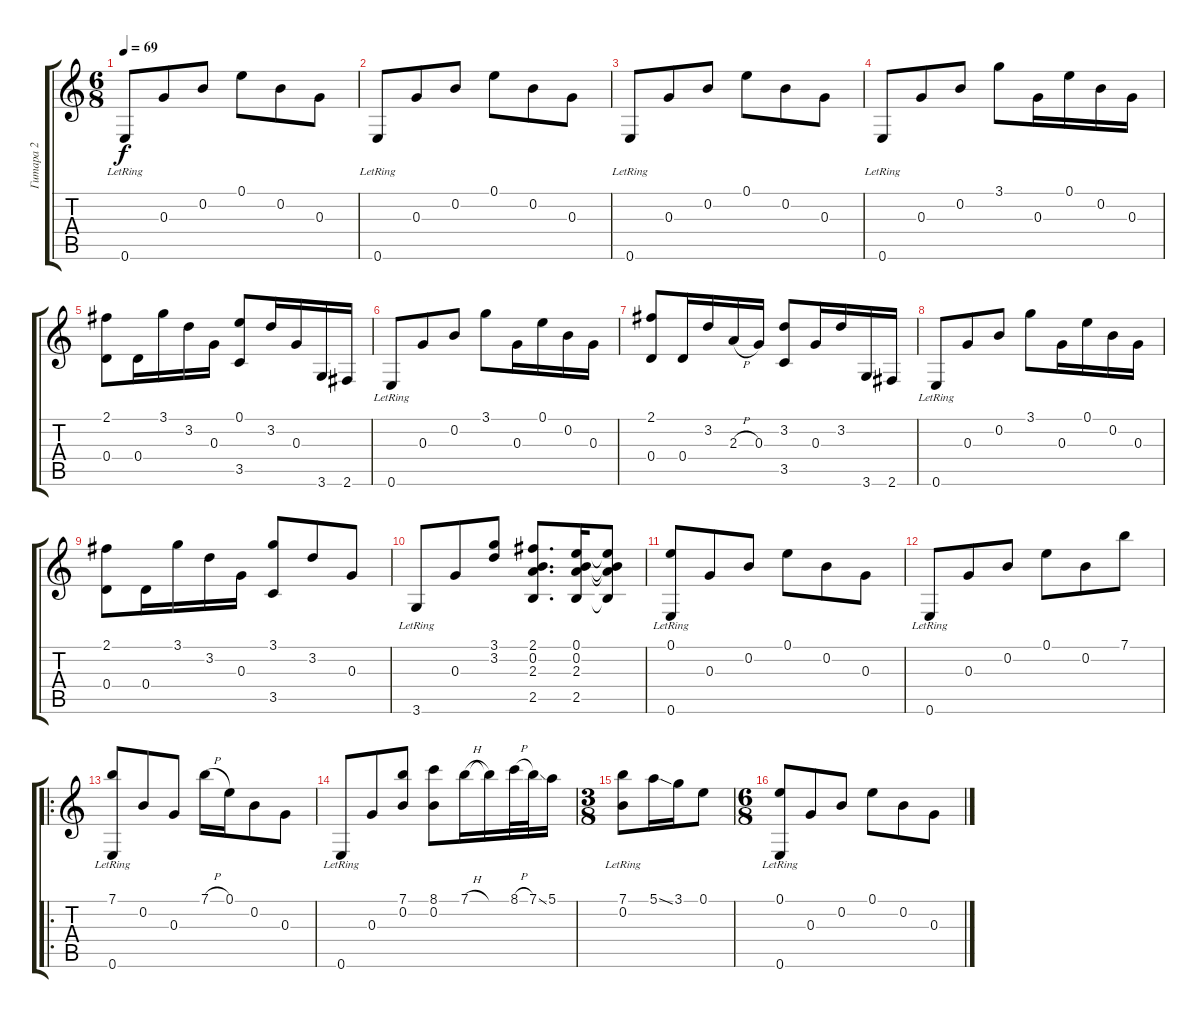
\track ("Гитара 2" "Гитара 2") {instrument acousticguitarsteel}
\staff {score tabs}
\tuning (E4 B3 G3 D3 A2 E2) {hide}
\ts (6 8)
\tempo 69
\clef g2
\ks c
0.6{lr}.8{dy f} 0.3.8 0.2.8 0.1.8 0.2.8 0.3.8 |
0.6{lr}.8 0.3.8 0.2.8 0.1.8 0.2.8 0.3.8 |
0.6{lr}.8 0.3.8 0.2.8 0.1.8 0.2.8 0.3.8 |
0.6{lr}.8 0.3.8 0.2.8 3.1.8 0.3.16 0.1.16 0.2.16 0.3.16 |
(2.1 0.4).8 0.4.16 3.1.16 3.2.16 0.3.16 (0.1 3.5).8 3.2.16 0.3.16 3.6.16 2.6.16 |
0.6{lr}.8 0.3.8 0.2.8 3.1.8 0.3.16 0.1.16 0.2.16 0.3.16 |
(2.1 0.4).8 0.4.16 3.2.16 2.3{h}.16 0.3.16 (3.2 3.5).8 0.3.16 3.2.16 3.6.16 2.6.16 |
0.6{lr}.8 0.3.8 0.2.8 3.1.8 0.3.16 0.1.16 0.2.16 0.3.16 |
(2.1 0.4).8 0.4.16 3.1.16 3.2.16 0.3.16 (3.1 3.5).8 3.2.8 0.3.8 |
3.6{lr}.8 0.3.8 (3.1 3.2).8 (2.1 0.2 2.3 2.5).8{d} (0.1 0.2 2.3 2.5).16 (0.1{t} 0.2{t} 2.3{t} 2.5{t}).8 |
(0.1 0.6{lr}).8 0.3.8 0.2.8 0.1.8 0.2.8 0.3.8 |
0.6{lr}.8 0.3.8 0.2.8 0.1.8 0.2.8 7.1.8 |
\ro
(7.1 0.6{lr}).8 0.2.8 0.3.8 7.1{h}.16 0.1.16 0.2.8 0.3.8 |
0.6{lr}.8 0.3.8 (7.1 0.2).8 (8.1 0.2).8 7.1{h}.16 7.1{t}.16 8.1{h}.32 7.1{ss}.32 5.1.16 |
\ts (3 8)
(7.1 0.2{lr}).8 5.1{ss}.16 3.1.16 0.1.8 |
\ts (6 8)
(0.1 0.6{lr}).8 0.3.8 0.2.8 0.1.8 0.2.8 0.3.8
